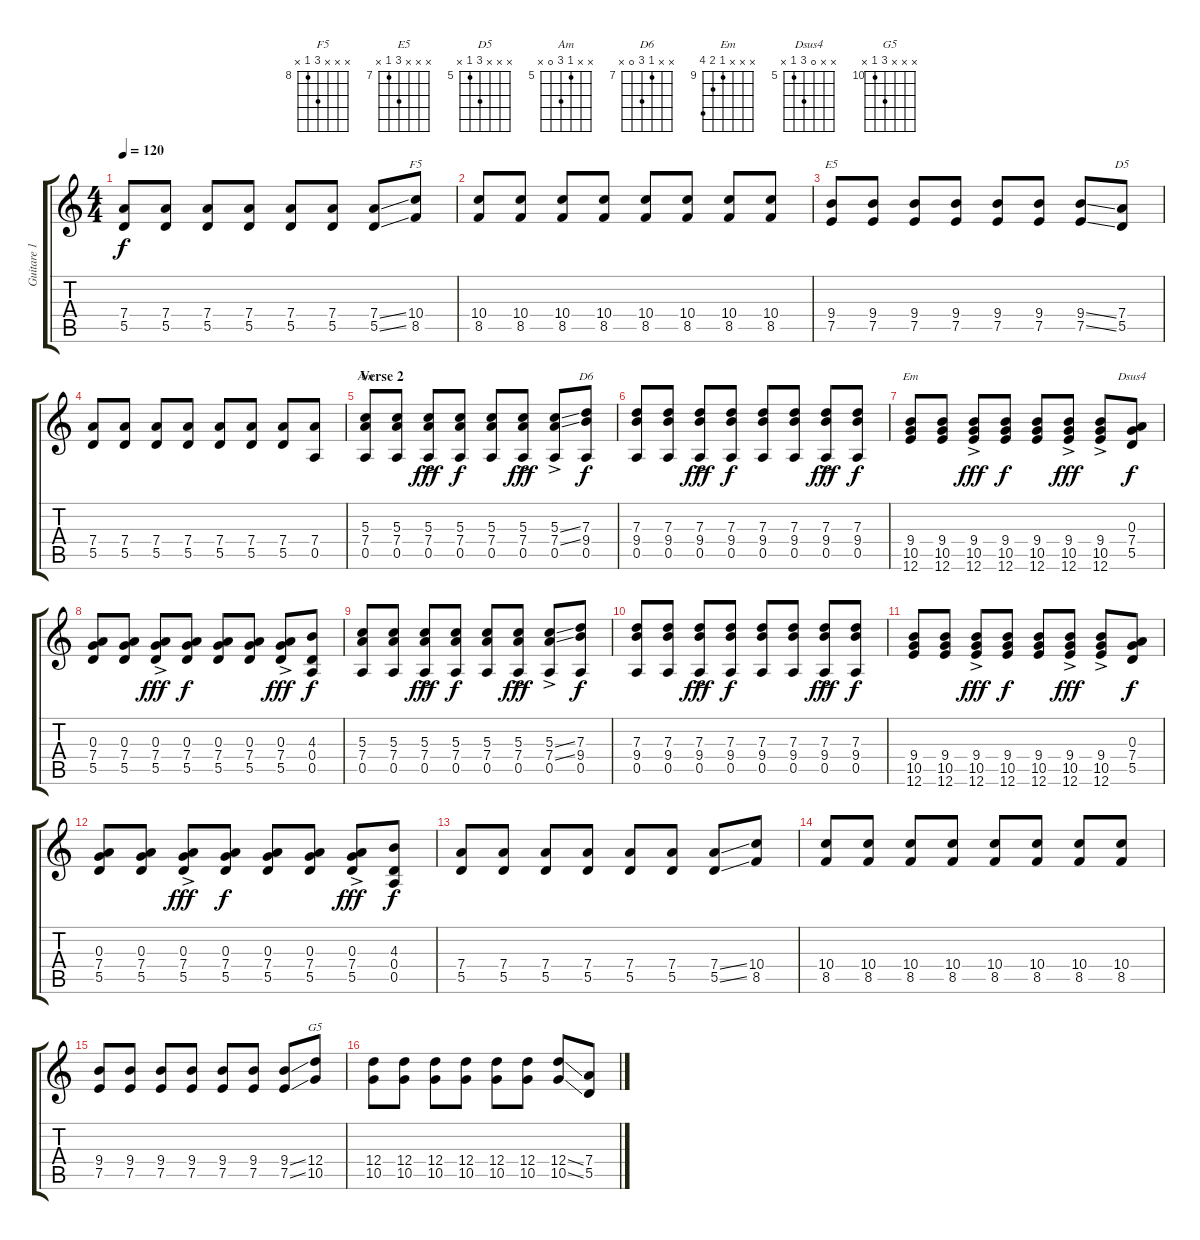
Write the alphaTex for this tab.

\track ("Guitare 1" "Guitare 1") {instrument electricguitarclean}
\staff {score tabs}
\tuning (E4 B3 G3 D3 A2 E2) {hide}
\chord ("F5" x x x 10 8 x) {firstfret 8}
\chord ("E5" x x x 9 7 x) {firstfret 7}
\chord ("D5" x x x 7 5 x) {firstfret 5}
\chord ("Am" x x 5 7 0 x) {firstfret 5}
\chord ("D6" x x 7 9 0 x) {firstfret 7}
\chord ("Em" x x x 9 10 12) {firstfret 9}
\chord ("Dsus4" x x 0 7 5 x) {firstfret 5}
\chord ("G5" x x x 12 10 x) {firstfret 10}
\ts (4 4)
\tempo 120
\clef g2
\ks c
(7.4 5.5).8{dy f} (7.4 5.5).8 (7.4 5.5).8 (7.4 5.5).8 (7.4 5.5).8 (7.4 5.5).8 (7.4{ss} 5.5{ss}).8 (10.4 8.5).8{ch "F5"} |
(10.4 8.5).8 (10.4 8.5).8 (10.4 8.5).8 (10.4 8.5).8 (10.4 8.5).8 (10.4 8.5).8 (10.4 8.5).8 (10.4 8.5).8 |
(9.4 7.5).8{ch "E5"} (9.4 7.5).8 (9.4 7.5).8 (9.4 7.5).8 (9.4 7.5).8 (9.4 7.5).8 (9.4{ss} 7.5{ss}).8 (7.4 5.5).8{ch "D5"} |
(7.4 5.5).8 (7.4 5.5).8 (7.4 5.5).8 (7.4 5.5).8 (7.4 5.5).8 (7.4 5.5).8 (7.4 5.5).8 (7.4 0.5).8 |
\section ("" "Verse 2")
(5.3 7.4 0.5).8{ch "Am"} (5.3 7.4 0.5).8 (5.3{ac} 7.4{ac} 0.5{ac}).8{dy fff} (5.3 7.4 0.5).8{dy f} (5.3 7.4 0.5).8 (5.3{ac} 7.4{ac} 0.5{ac}).8{dy fff} (5.3{ss ac} 7.4{ss ac} 0.5{ac}).8 (7.3 9.4 0.5).8{ch "D6" dy f} |
(7.3 9.4 0.5).8 (7.3 9.4 0.5).8 (7.3{ac} 9.4{ac} 0.5{ac}).8{dy fff} (7.3 9.4 0.5).8{dy f} (7.3 9.4 0.5).8 (7.3 9.4 0.5).8 (7.3{ac} 9.4{ac} 0.5{ac}).8{dy fff} (7.3 9.4 0.5).8{dy f} |
(9.4 10.5 12.6).8{ch "Em"} (9.4 10.5 12.6).8 (9.4{ac} 10.5{ac} 12.6{ac}).8{dy fff} (9.4 10.5 12.6).8{dy f} (9.4 10.5 12.6).8 (9.4{ac} 10.5{ac} 12.6{ac}).8{dy fff} (9.4{ac} 10.5{ac} 12.6{ac}).8 (0.3 7.4 5.5).8{ch "Dsus4" dy f} |
(0.3 7.4 5.5).8 (0.3 7.4 5.5).8 (0.3{ac} 7.4{ac} 5.5{ac}).8{dy fff} (0.3 7.4 5.5).8{dy f} (0.3 7.4 5.5).8 (0.3 7.4 5.5).8 (0.3{ac} 7.4{ac} 5.5{ac}).8{dy fff} (4.3 0.4 0.5).8{dy f} |
(5.3 7.4 0.5).8 (5.3 7.4 0.5).8 (5.3{ac} 7.4{ac} 0.5{ac}).8{dy fff} (5.3 7.4 0.5).8{dy f} (5.3 7.4 0.5).8 (5.3{ac} 7.4{ac} 0.5{ac}).8{dy fff} (5.3{ss ac} 7.4{ss ac} 0.5{ac}).8 (7.3 9.4 0.5).8{dy f} |
(7.3 9.4 0.5).8 (7.3 9.4 0.5).8 (7.3{ac} 9.4{ac} 0.5{ac}).8{dy fff} (7.3 9.4 0.5).8{dy f} (7.3 9.4 0.5).8 (7.3 9.4 0.5).8 (7.3{ac} 9.4{ac} 0.5{ac}).8{dy fff} (7.3 9.4 0.5).8{dy f} |
(9.4 10.5 12.6).8 (9.4 10.5 12.6).8 (9.4{ac} 10.5{ac} 12.6{ac}).8{dy fff} (9.4 10.5 12.6).8{dy f} (9.4 10.5 12.6).8 (9.4{ac} 10.5{ac} 12.6{ac}).8{dy fff} (9.4{ac} 10.5{ac} 12.6{ac}).8 (0.3 7.4 5.5).8{dy f} |
(0.3 7.4 5.5).8 (0.3 7.4 5.5).8 (0.3{ac} 7.4{ac} 5.5{ac}).8{dy fff} (0.3 7.4 5.5).8{dy f} (0.3 7.4 5.5).8 (0.3 7.4 5.5).8 (0.3{ac} 7.4{ac} 5.5{ac}).8{dy fff} (4.3 0.4 0.5).8{dy f} |
(7.4 5.5).8 (7.4 5.5).8 (7.4 5.5).8 (7.4 5.5).8 (7.4 5.5).8 (7.4 5.5).8 (7.4{ss} 5.5{ss}).8 (10.4 8.5).8 |
(10.4 8.5).8 (10.4 8.5).8 (10.4 8.5).8 (10.4 8.5).8 (10.4 8.5).8 (10.4 8.5).8 (10.4 8.5).8 (10.4 8.5).8 |
(9.4 7.5).8 (9.4 7.5).8 (9.4 7.5).8 (9.4 7.5).8 (9.4 7.5).8 (9.4 7.5).8 (9.4{ss} 7.5{ss}).8 (12.4 10.5).8{ch "G5"} |
(12.4 10.5).8 (12.4 10.5).8 (12.4 10.5).8 (12.4 10.5).8 (12.4 10.5).8 (12.4 10.5).8 (12.4{ss} 10.5{ss}).8 (7.4 5.5).8
